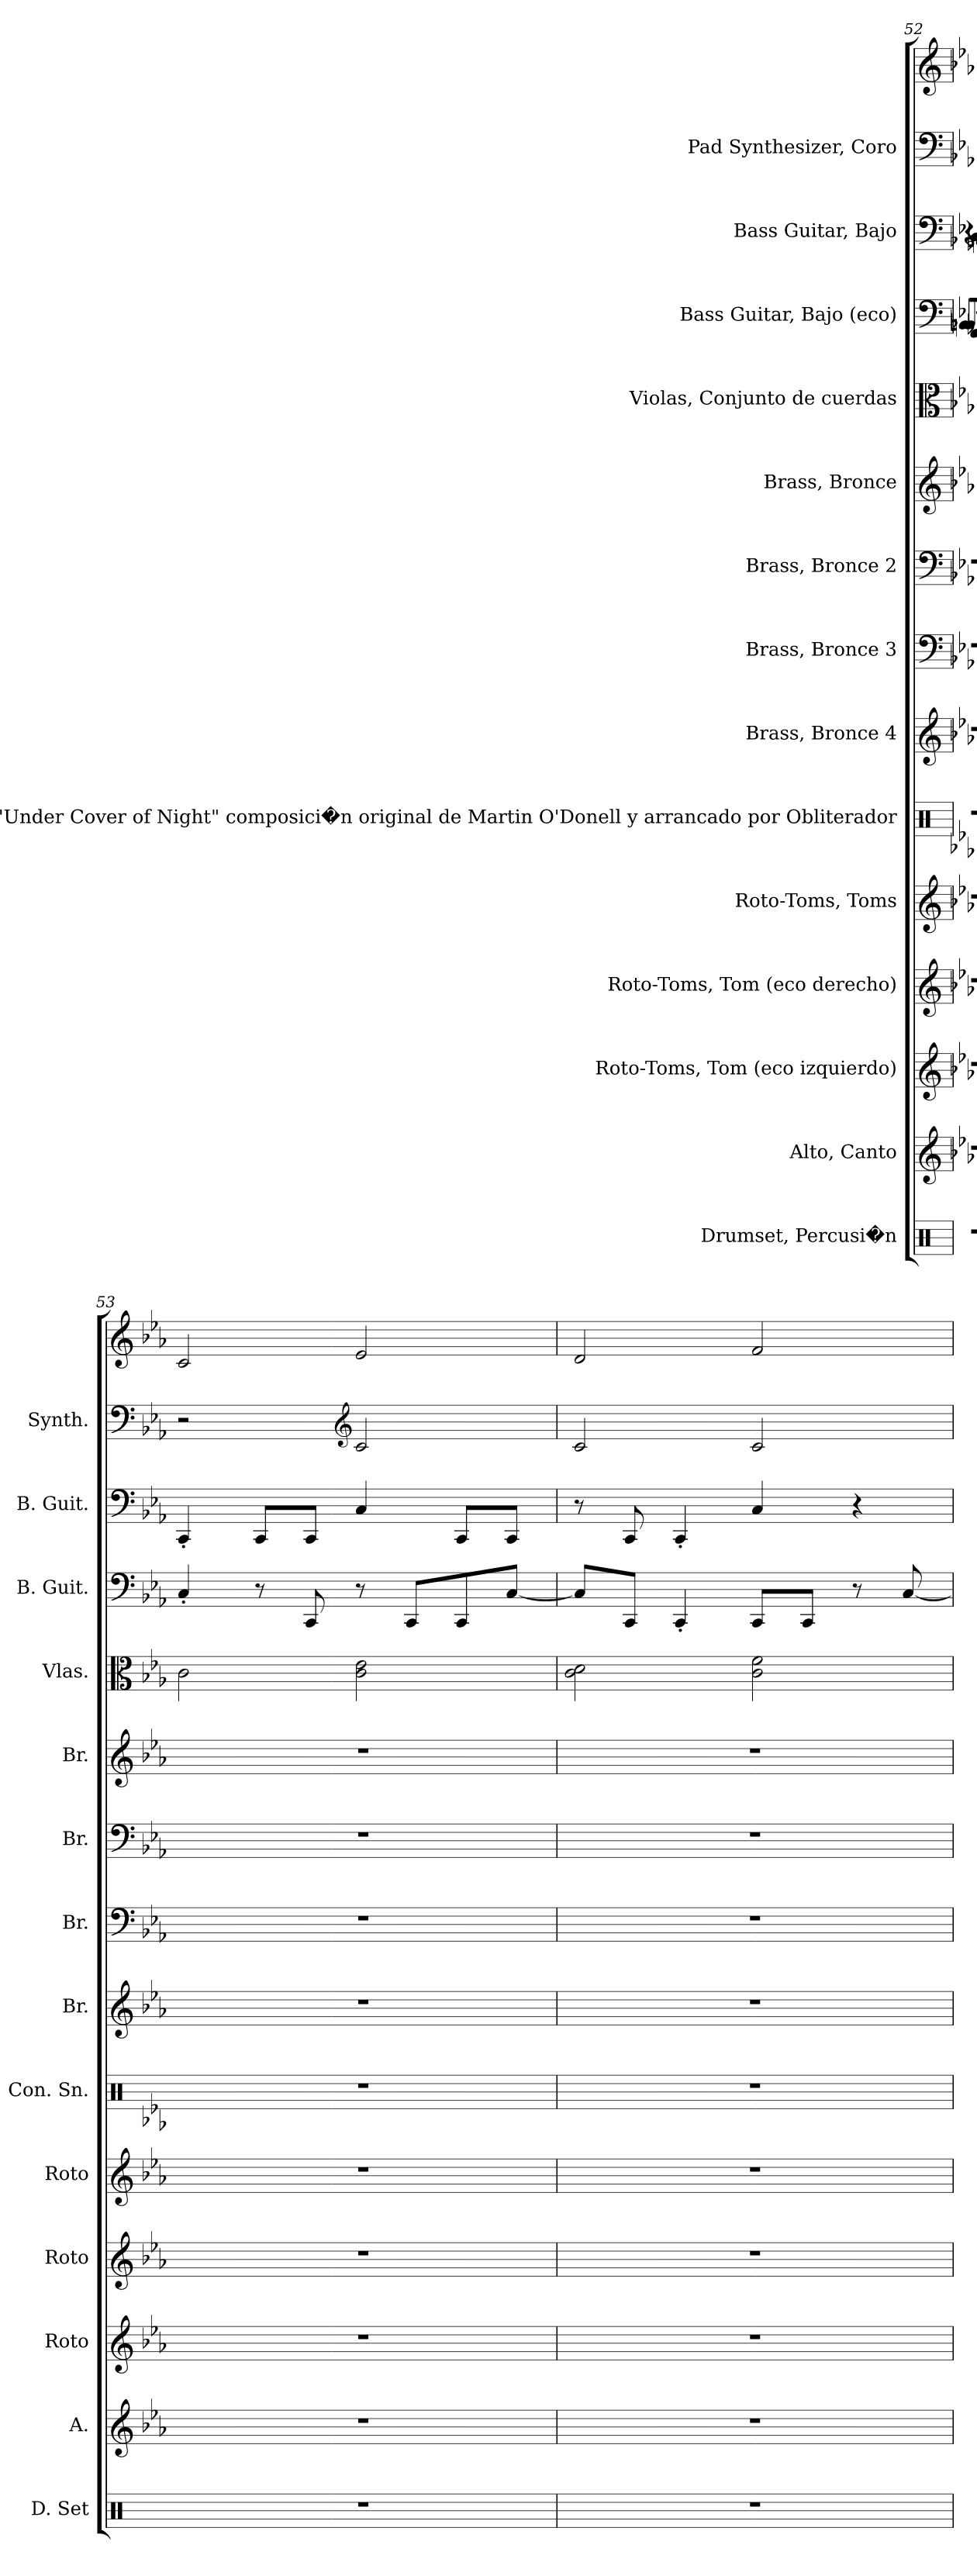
**kern	**kern	**kern	**kern	**kern	**kern	**kern	**kern	**kern	**kern	**kern	**kern	**kern	**kern	**kern
*part14	*part13	*part12	*part11	*part10	*part9	*part8	*part7	*part6	*part5	*part4	*part3	*part2	*part1	*part1
*staff15	*staff14	*staff13	*staff12	*staff11	*staff10	*staff9	*staff8	*staff7	*staff6	*staff5	*staff4	*staff3	*staff2	*staff1
*I"Drumset, Percusi�n	*I"Alto, Canto	*I"Roto-Toms, Tom (eco izquierdo)	*I"Roto-Toms, Tom (eco derecho)	*I"Roto-Toms, Toms	*I"Concert Snare Drum, &quot;Under Cover of Night&quot; composici�n original de Martin O'Donell y arrancado por Obliterador	*I"Brass, Bronce 4	*I"Brass, Bronce 3	*I"Brass, Bronce 2	*I"Brass, Bronce	*I"Violas, Conjunto de cuerdas	*I"Bass Guitar, Bajo (eco)	*I"Bass Guitar, Bajo	*I"Pad Synthesizer, Coro	*
*I'D. Set	*I'A.	*I'Roto	*I'Roto	*I'Roto	*I'Con. Sn.	*I'Br.	*I'Br.	*I'Br.	*I'Br.	*I'Vlas.	*I'B. Guit.	*I'B. Guit.	*I'Synth.	*
*clefX	*clefG2	*clefG2	*clefG2	*clefG2	*clefX	*clefG2	*clefF4	*clefF4	*clefG2	*clefC3	*clefF4	*clefF4	*clefF4	*clefG2
*	*	*	*	*	*	*	*	*	*	*	*ITrd7c12	*ITrd7c12	*	*
*k[]	*k[b-e-a-]	*k[b-e-a-]	*k[b-e-a-]	*k[b-e-a-]	*k[b-e-a-]	*k[b-e-a-]	*k[b-e-a-]	*k[b-e-a-]	*k[b-e-a-]	*k[b-e-a-]	*k[b-e-a-]	*k[b-e-a-]	*k[b-e-a-]	*k[b-e-a-]
*M4/4	*M4/4	*M4/4	*M4/4	*M4/4	*M4/4	*M4/4	*M4/4	*M4/4	*M4/4	*M4/4	*M4/4	*M4/4	*M4/4	*M4/4
=52	=52	=52	=52	=52	=52	=52	=52	=52	=52	=52	=52	=52	=52	=52
1r	1r	1r	1r	1r	1r	1r	1r	1r	1G] 1Bn] 1g]	1G] 1B] 1g]	8r	4GGG'/	1G] 1Bn]	1g]
.	.	.	.	.	.	.	.	.	.	.	8GGG/	.	.	.
.	.	.	.	.	.	.	.	.	.	.	8r	8GGG/L	.	.
.	.	.	.	.	.	.	.	.	.	.	8GGG/	8BBB-/J	.	.
.	.	.	.	.	.	.	.	.	.	.	8r	8BBBn/L	.	.
.	.	.	.	.	.	.	.	.	.	.	8GGG/L	8CC/J	.	.
.	.	.	.	.	.	.	.	.	.	.	8BBB-/	4r	.	.
.	.	.	.	.	.	.	.	.	.	.	8BBBn/J	.	.	.
=53	=53	=53	=53	=53	=53	=53	=53	=53	=53	=53	=53	=53	=53	=53
1r	1r	1r	1r	1r	1r	1r	1r	1r	1r	2c\	4CC'/	4CCC'/	2r	2c/
.	.	.	.	.	.	.	.	.	.	.	8r	8CCC/L	.	.
.	.	.	.	.	.	.	.	.	.	.	8CCC/	8CCC/J	.	.
*	*	*	*	*	*	*	*	*	*	*	*	*	*clefG2	*
.	.	.	.	.	.	.	.	.	.	2c\ 2e-\	8r	4CC/	2c/	2e-/
.	.	.	.	.	.	.	.	.	.	.	8CCC/L	.	.	.
.	.	.	.	.	.	.	.	.	.	.	8CCC/	8CCC/L	.	.
.	.	.	.	.	.	.	.	.	.	.	[8CC/J	8CCC/J	.	.
=54	=54	=54	=54	=54	=54	=54	=54	=54	=54	=54	=54	=54	=54	=54
1r	1r	1r	1r	1r	1r	1r	1r	1r	1r	2c\ 2d\	8CC/L]	8r	2c/	2d/
.	.	.	.	.	.	.	.	.	.	.	8CCC/J	8CCC/	.	.
.	.	.	.	.	.	.	.	.	.	.	4CCC'/	4CCC'/	.	.
.	.	.	.	.	.	.	.	.	.	2c\ 2f\	8CCC/L	4CC/	2c/	2f/
.	.	.	.	.	.	.	.	.	.	.	8CCC/J	.	.	.
.	.	.	.	.	.	.	.	.	.	.	8r	4r	.	.
.	.	.	.	.	.	.	.	.	.	.	[8CC/	.	.	.
=	=	=	=	=	=	=	=	=	=	=	=	=	=	=
*-	*-	*-	*-	*-	*-	*-	*-	*-	*-	*-	*-	*-	*-	*-
